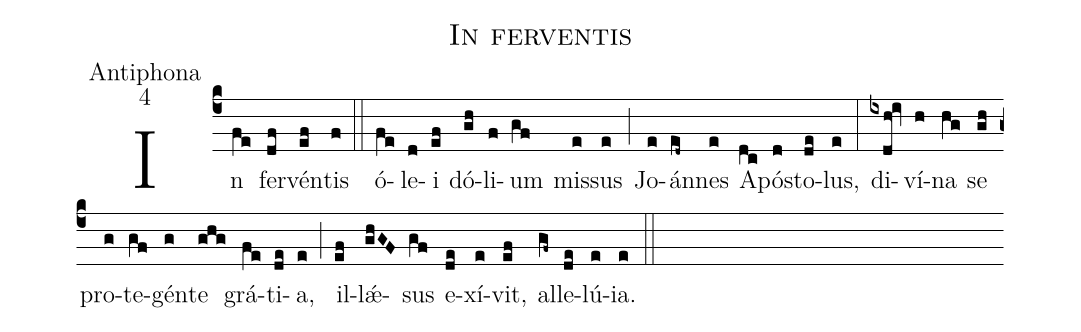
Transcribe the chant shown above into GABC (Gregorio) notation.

name:In ferventis;
office-part:Antiphona;
mode:4;
%%
(c4) In(fe) fer(df)vén(ef)tis(f) (::)
ó(fe)le(d)i(ef) dó(gh)li(f)um(gf) mis(e)sus(e) (;) Jo(e)án(ed~)nes(e) A(dc)pó(d)sto(de)lus,(e) (:)
di(ixdh!iv)ví(h)na(hg) se(gh) pro(g)te(gf)gén(g)te(ghg) grá(fe)ti(de)a,(e) (;) il(ef)l<sp>'ae</sp>(ghGF)sus(gf) e(de)xí(e)vit,(ef) al(gf~)le(de)lú(e)ia.(e) (::)
